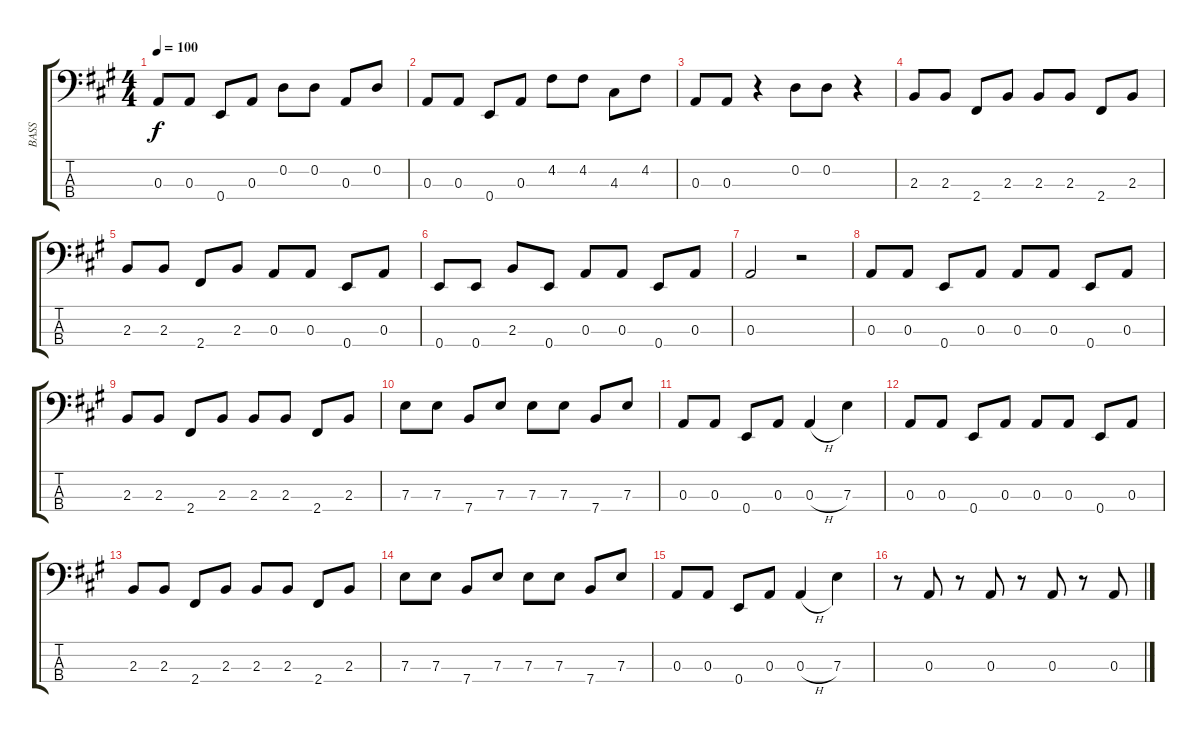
\track ("BASS" "BASS") {instrument electricbassfinger}
\staff {score tabs}
\tuning (G2 D2 A1 E1) {hide}
\ts (4 4)
\tempo 100
\clef f4
\ks a
0.3.8{dy f} 0.3.8 0.4.8 0.3.8 0.2.8 0.2.8 0.3.8 0.2.8 |
0.3.8 0.3.8 0.4.8 0.3.8 4.2.8 4.2.8 4.3.8 4.2.8 |
0.3.8 0.3.8 r.4 0.2.8 0.2.8 r.4 |
2.3.8 2.3.8 2.4.8 2.3.8 2.3.8 2.3.8 2.4.8 2.3.8 |
2.3.8 2.3.8 2.4.8 2.3.8 0.3.8 0.3.8 0.4.8 0.3.8 |
0.4.8 0.4.8 2.3.8 0.4.8 0.3.8 0.3.8 0.4.8 0.3.8 |
0.3.2 r.2 |
0.3.8 0.3.8 0.4.8 0.3.8 0.3.8 0.3.8 0.4.8 0.3.8 |
2.3.8 2.3.8 2.4.8 2.3.8 2.3.8 2.3.8 2.4.8 2.3.8 |
7.3.8 7.3.8 7.4.8 7.3.8 7.3.8 7.3.8 7.4.8 7.3.8 |
0.3.8 0.3.8 0.4.8 0.3.8 0.3{h}.4 7.3.4 |
0.3.8 0.3.8 0.4.8 0.3.8 0.3.8 0.3.8 0.4.8 0.3.8 |
2.3.8 2.3.8 2.4.8 2.3.8 2.3.8 2.3.8 2.4.8 2.3.8 |
7.3.8 7.3.8 7.4.8 7.3.8 7.3.8 7.3.8 7.4.8 7.3.8 |
0.3.8 0.3.8 0.4.8 0.3.8 0.3{h}.4 7.3.4 |
r.8 0.3.8 r.8 0.3.8 r.8 0.3.8 r.8 0.3.8
